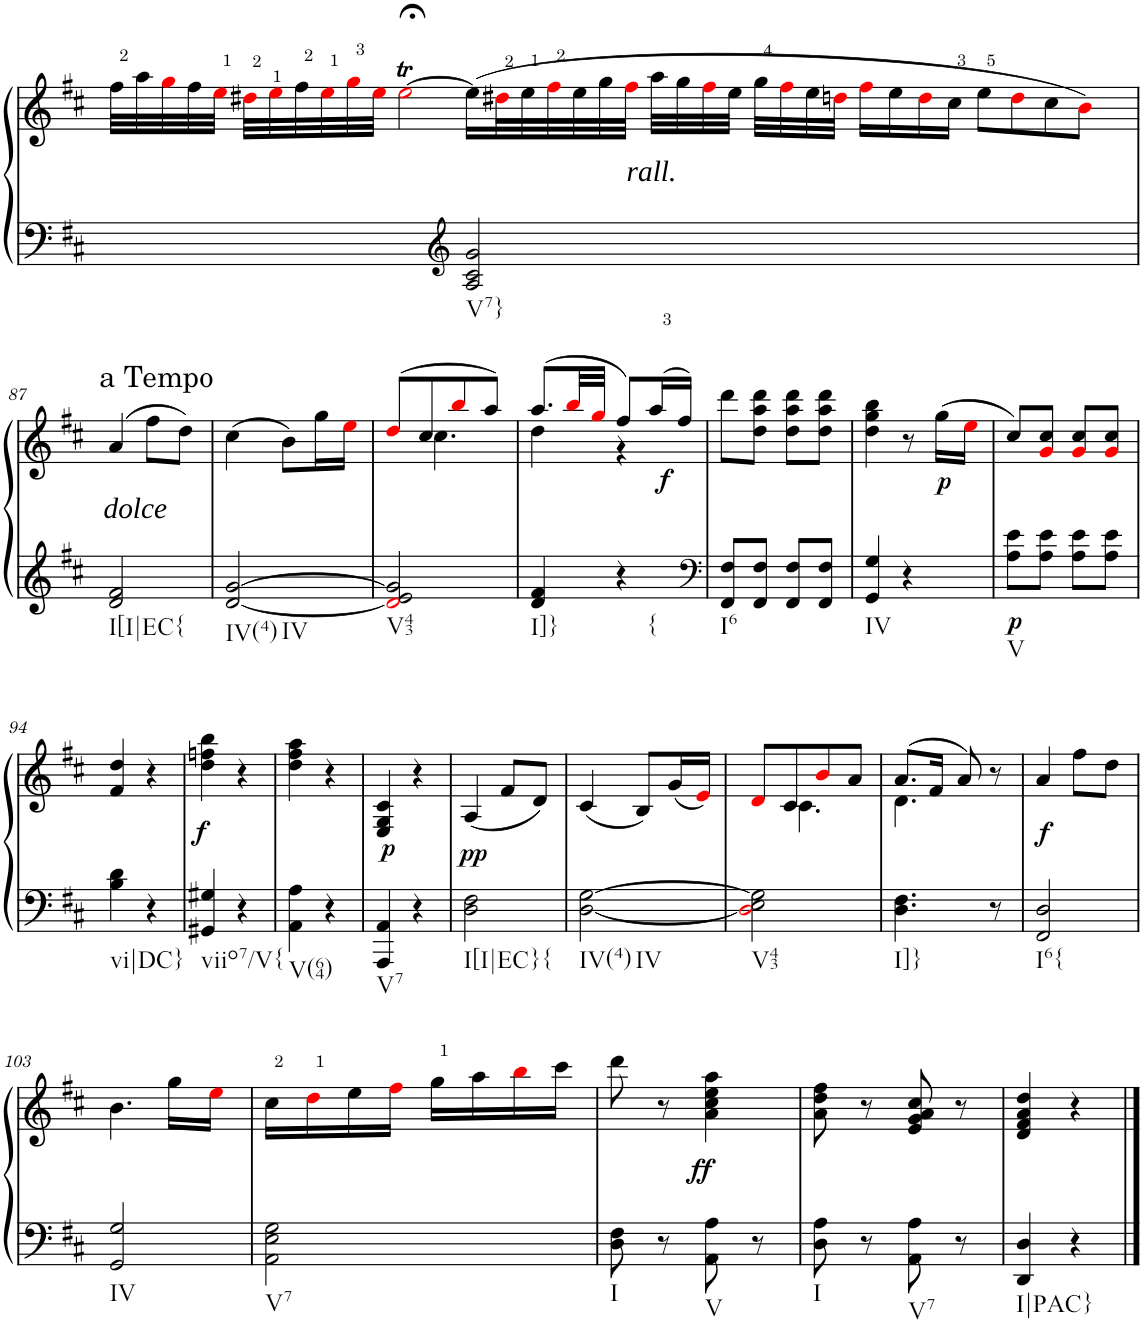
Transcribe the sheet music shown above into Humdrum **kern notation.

**kern	**kern	**dynam	**harte
*part1	*part1	*part1	*part1
*staff2	*staff1	*staff1/2	*
*I"Piano	*	*	*
*I'Pno	*	*	*
!!LO:PB:g=z
*clefF4	*clefG2	*	*
*k[f#c#]	*k[f#c#]	*	*
*M2/4	*M2/4	*	*
=86X9	=86X9	=86X9	=86X9
2ryy	32ff#\LLL	.	.
.	32aa\	.	.
.	32ggi\	.	.
.	32ff#\	.	.
.	32eei\JJJ	.	.
.	32dd#Xi\LLL	.	.
.	32eei\	.	.
.	32ff#\	.	.
.	32eei\	.	.
.	32ggi\	.	.
.	32eei\JJJ	.	.
.	[32%5eeTi\	.	.
4ryy	16.ryy	.	.
16.ryy	.	.	.
*clefG2	*	*	*
!	!LO:TX:b:i:t=rall.	!	!
2A/ 2c#/ 2g/	(16ee\LL]	.	.
.	32dd#Xi\L	.	.
.	32ee\	.	.
.	32ff#i\	.	.
.	32ee\	.	.
.	32gg\	.	.
.	32ff#i\JJJ	.	.
.	32aa\LLL	.	.
.	32gg\	.	.
.	32ff#i\	.	.
.	32ee\JJJ	.	.
.	32gg\LLL	.	.
.	32ff#i\	.	.
.	32ee\	.	.
.	32ddni\JJJ	.	.
4ryy	16ff#i\LL	.	.
.	16ee\	.	.
.	16ddi\	.	.
.	16cc#\JJ	.	.
4.ryy	8ee\L	.	.
.	8ddi\	.	.
.	8cc#\	.	.
16ryy	8bi\J)	.	.
16ryy	.	.	.
!!LO:LB:g=z
=87	=87	=87	=87
!	!LO:TX:a:t=a Tempo	!	!
!LO:TX:a:i:t=dolce	!	!	!
2d/ 2f#/	(4a/	.	.
.	32%11ee;<i\_	.	.
4ryy	.	.	.
.	8ff#\L	.	.
.	8dd\J)	.	.
16.ryy	.	.	.
=88	=88	=88	=88
[2d/ [2g/	(4cc#\	.	.
.	8b\L)	.	.
.	16gg\L	.	.
.	16eei\JJ	.	.
=89	=89	=89	=89
*	*^	*	*
2di/] 2e/ 2g/]	(8ddi/L	8ryy	.	.
.	8cc#/	4.cc#\	.	.
.	8bbi/	.	.	.
.	8aa/J)	.	.	.
=90	=90	=90	=90	=90
4d/ 4f#/	(8.aa/L	4dd\	.	.
.	32bbi/LL	.	.	.
.	32ggi/JJJ	.	.	.
!	!	!	!	!LO:H:kt={
4r	8ff#/L)	4r	.	N
!	!	!	!LO:DY:b	!
.	(16aa/L	.	f	.
.	16ff#/JJ)	.	.	.
*	*v	*v	*	*
=91	=91	=91	=91
*clefF4	*	*	*
8FF#/ 8F#/L	8ddd\L	.	.
8FF#/ 8F#/J	8dd\ 8aa\ 8ddd\J	.	.
8FF#/ 8F#/L	8dd\ 8aa\ 8ddd\L	.	.
8FF#/ 8F#/J	8dd\ 8aa\ 8ddd\J	.	.
=92	=92	=92	=92
4GG/ 4G/	4dd\ 4gg\ 4bb\	.	.
4r	8r	.	.
!	!	!LO:DY:b	!
.	(16gg\LL	p	.
.	16eei\JJ	.	.
=93	=93	=93	=93
!	!	!LO:DY:b=2	!
8A\ 8e\L	8cc#/L)	p	.
8A\ 8e\J	8gi/ 8cc#/J	.	.
8A\ 8e\L	8gi/ 8cc#/L	.	.
8A\ 8e\J	8gi/ 8cc#/J	.	.
!!LO:LB:g=z
=94	=94	=94	=94
4B\ 4d\	4f#/ 4dd/	.	.
4r	4r	.	.
=95	=95	=95	=95
!	!	!LO:DY:b	!
4GG#X/ 4G#X/	4dd\ 4ffn\ 4bb\	f	.
4r	4r	.	.
=96	=96	=96	=96
4AA\ 4A\	4dd\ 4ff#\ 4aa\	.	.
4r	4r	.	.
=97	=97	=97	=97
!	!	!LO:DY:b	!
4AAA/ 4AA/	4E/ 4G/ 4c#/	p	.
4r	4r	.	.
=98	=98	=98	=98
!	!	!LO:DY:b	!
2D\ 2F#\	(4A/	pp	.
.	8f#/L	.	.
.	8d/J)	.	.
=99	=99	=99	=99
[2D\ [2G\	(4c#/	.	.
.	8B/L)	.	.
.	(16g/L	.	.
.	16ei/JJ)	.	.
=100	=100	=100	=100
*	*^	*	*
2Di\] 2E\ 2G\]	8di/L	8ryy	.	.
.	8c#/	4.c#\	.	.
.	8bi/	.	.	.
.	8a/J	.	.	.
=101	=101	=101	=101	=101
4.D\ 4.F#\	(>8.a/L	4.d\	.	.
.	16f#/Jk	.	.	.
.	8a/)	.	.	.
8r	8r	8ryy	.	.
=102	=102	=102	=102	=102
!	!	!	!LO:DY:b	!
*	*v	*v	*	*
2FF#/ 2D/	4a/	f	.
.	8ff#\L	.	.
.	8dd\J	.	.
!!LO:LB:g=z
=103	=103	=103	=103
2GG/ 2G/	4.b\	.	.
.	16gg\LL	.	.
.	16eei\JJ	.	.
=104	=104	=104	=104
2AA\ 2E\ 2G\	16cc#\LL	.	.
.	16ddi\	.	.
.	16ee\	.	.
.	16ff#i\JJ	.	.
.	16gg\LL	.	.
.	16aa\	.	.
.	16bbi\	.	.
.	16ccc#\JJ	.	.
=105	=105	=105	=105
8D\ 8F#\	8ddd\	.	.
8r	8r	.	.
!	!	!LO:DY:b	!
8AA\ 8A\	4a\ 4cc#\ 4ee\ 4aa\	ff	.
8r	.	.	.
=106	=106	=106	=106
8D\ 8A\	8a\ 8dd\ 8ff#\	.	.
8r	8r	.	.
8AA\ 8A\	8e/ 8g/ 8a/ 8cc#/	.	.
8r	8r	.	.
=107	=107	=107	=107
4DD/ 4D/	4d/ 4f#/ 4a/ 4dd/	.	.
4r	4r	.	.
==	==	==	==
*-	*-	*-	*-
